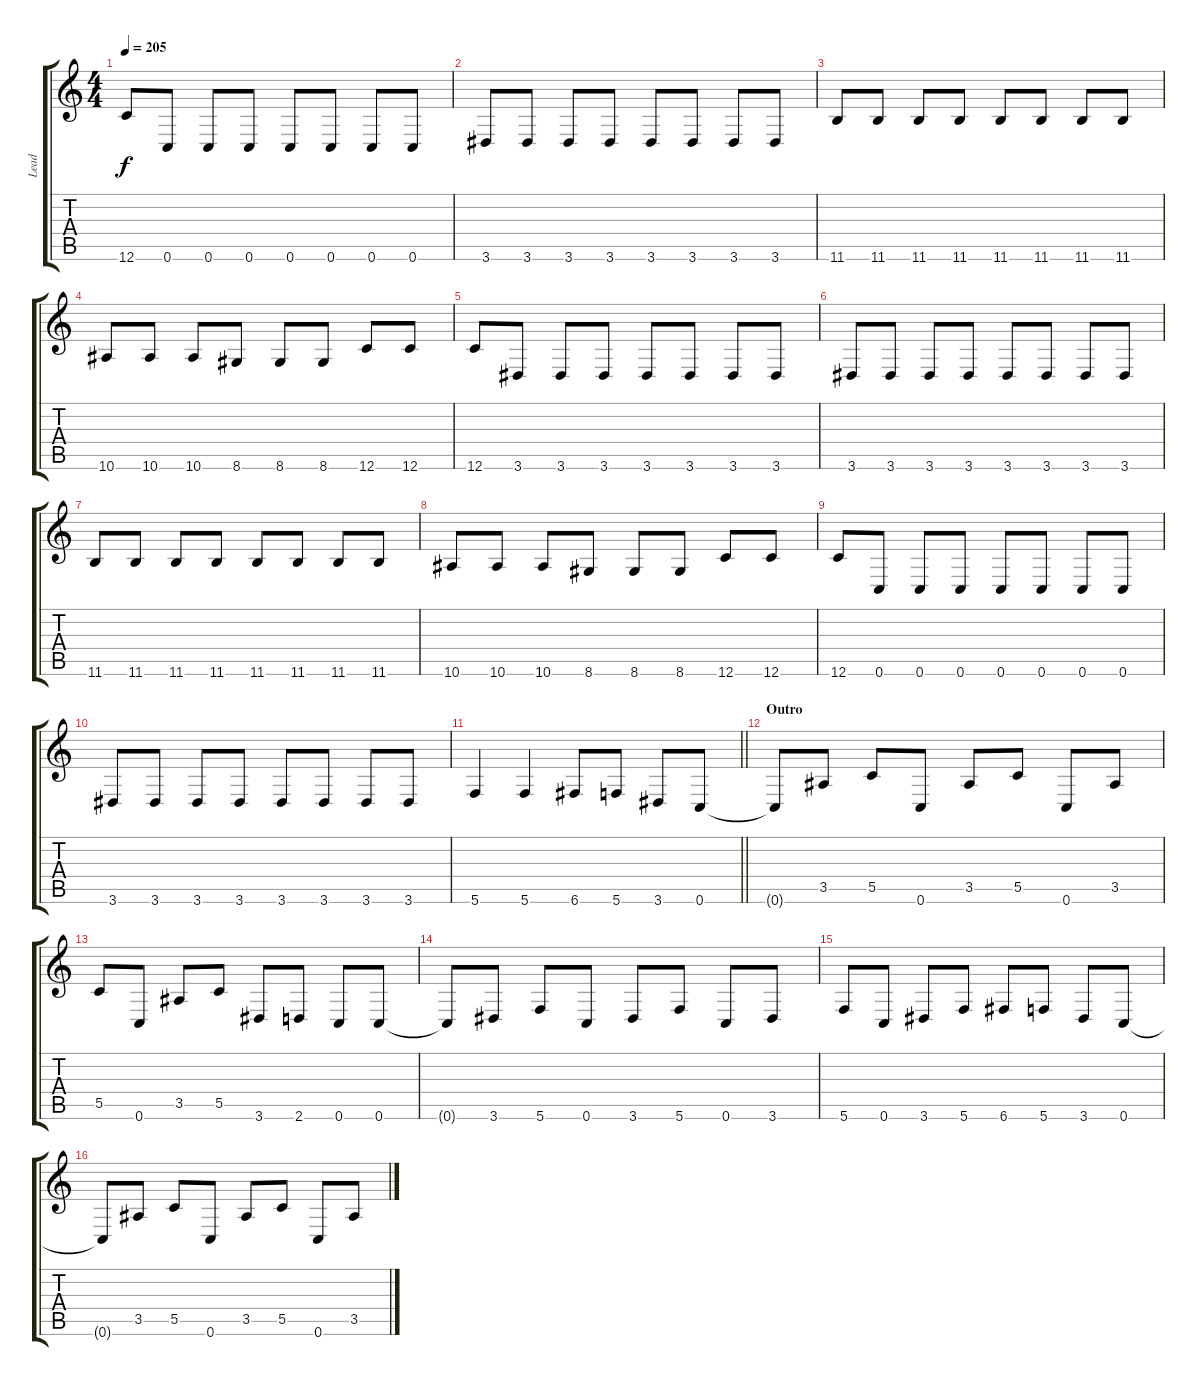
\track ("Lead" "Lead") {instrument distortionguitar}
\staff {score tabs}
\tuning (D4 A3 F3 C3 G2 C2) {hide}
\ts (4 4)
\tempo 205
\clef g2
\ks c
12.6.8{dy f} 0.6.8 0.6.8 0.6.8 0.6.8 0.6.8 0.6.8 0.6.8 |
3.6.8 3.6.8 3.6.8 3.6.8 3.6.8 3.6.8 3.6.8 3.6.8 |
11.6.8 11.6.8 11.6.8 11.6.8 11.6.8 11.6.8 11.6.8 11.6.8 |
10.6.8 10.6.8 10.6.8 8.6.8 8.6.8 8.6.8 12.6.8 12.6.8 |
12.6.8 3.6.8 3.6.8 3.6.8 3.6.8 3.6.8 3.6.8 3.6.8 |
3.6.8 3.6.8 3.6.8 3.6.8 3.6.8 3.6.8 3.6.8 3.6.8 |
11.6.8 11.6.8 11.6.8 11.6.8 11.6.8 11.6.8 11.6.8 11.6.8 |
10.6.8 10.6.8 10.6.8 8.6.8 8.6.8 8.6.8 12.6.8 12.6.8 |
12.6.8 0.6.8 0.6.8 0.6.8 0.6.8 0.6.8 0.6.8 0.6.8 |
3.6.8 3.6.8 3.6.8 3.6.8 3.6.8 3.6.8 3.6.8 3.6.8 |
\barLineRight lightlight
5.6.4 5.6.4 6.6.8 5.6.8 3.6.8 0.6.8 |
\section ("" "Outro")
0.6{t}.8 3.5.8 5.5.8 0.6.8 3.5.8 5.5.8 0.6.8 3.5.8 |
5.5.8 0.6.8 3.5.8 5.5.8 3.6.8 2.6.8 0.6.8 0.6.8 |
0.6{t}.8 3.6.8 5.6.8 0.6.8 3.6.8 5.6.8 0.6.8 3.6.8 |
5.6.8 0.6.8 3.6.8 5.6.8 6.6.8 5.6.8 3.6.8 0.6.8 |
0.6{t}.8 3.5.8 5.5.8 0.6.8 3.5.8 5.5.8 0.6.8 3.5.8
